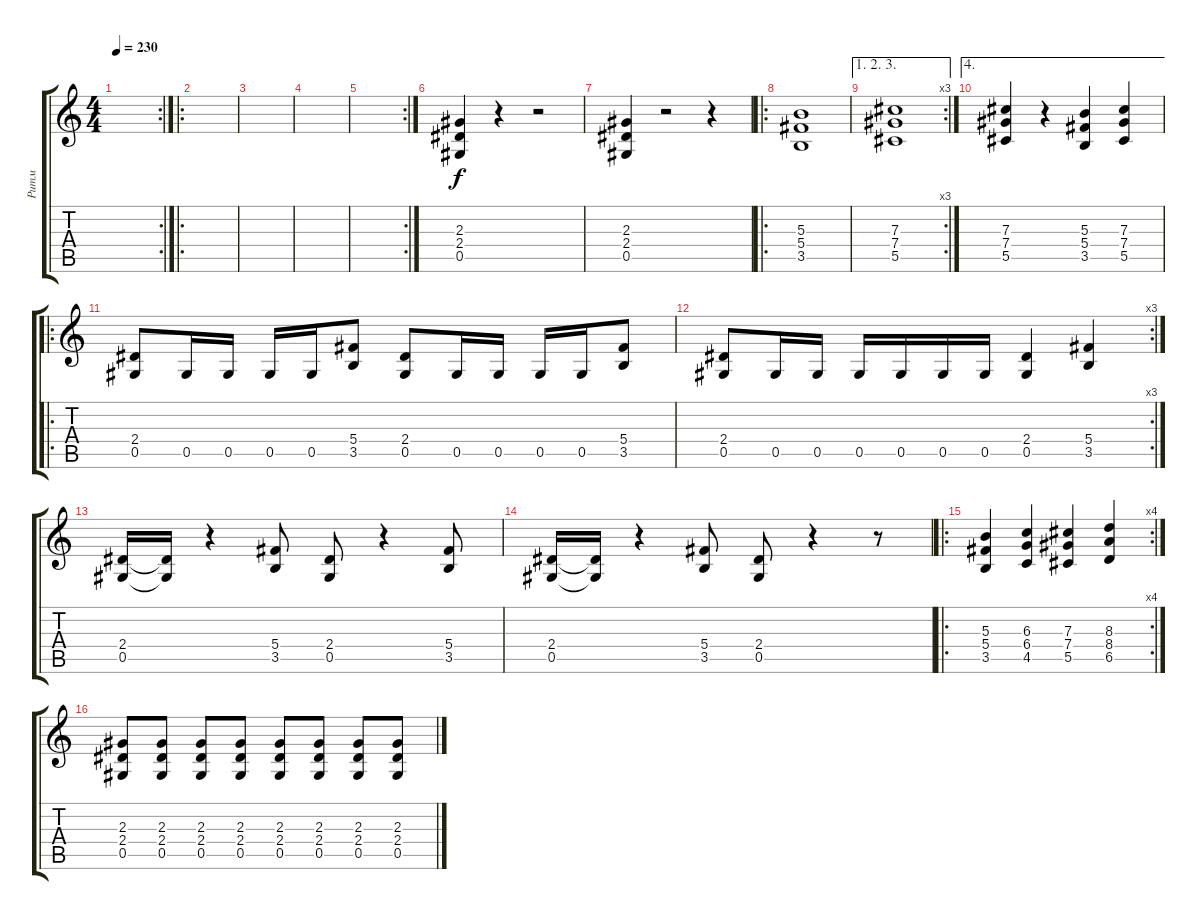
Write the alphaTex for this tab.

\track ("Ритм" "Ритм") {instrument distortionguitar}
\staff {score tabs}
\tuning (Eb4 Bb3 Gb3 Db3 Ab2 Eb2) {hide}
\rc 2
\ts (4 4)
\tempo 230
\clef g2
\ks c
|
\ro
|
|
|
\rc 2
|
(2.3 2.4 0.5).4 r.4 r.2 |
(2.3 2.4 0.5).4 r.2 r.4 |
\ro
(5.3 5.4 3.5).1 |
\ae (1 2 3)
\rc 3
(7.3 7.4 5.5).1 |
\ae 4
(7.3 7.4 5.5).4 r.4 (5.3 5.4 3.5).4 (7.3 7.4 5.5).4 |
\ro
(2.4 0.5).8 0.5.16 0.5.16 0.5.16 0.5.16 (5.4 3.5).8 (2.4 0.5).8 0.5.16 0.5.16 0.5.16 0.5.16 (5.4 3.5).8 |
\rc 3
(2.4 0.5).8 0.5.16 0.5.16 0.5.16 0.5.16 0.5.16 0.5.16 (2.4 0.5).4 (5.4 3.5).4 |
(2.4 0.5).16 (2.4{t} 0.5{t}).16 r.4 (5.4 3.5).8 (2.4 0.5).8 r.4 (5.4 3.5).8 |
(2.4 0.5).16 (2.4{t} 0.5{t}).16 r.4 (5.4 3.5).8 (2.4 0.5).8 r.4 r.8 |
\ro
\rc 4
(5.3 5.4 3.5).4 (6.3 6.4 4.5).4 (7.3 7.4 5.5).4 (8.3 8.4 6.5).4 |
(2.3 2.4 0.5).8 (2.3 2.4 0.5).8 (2.3 2.4 0.5).8 (2.3 2.4 0.5).8 (2.3 2.4 0.5).8 (2.3 2.4 0.5).8 (2.3 2.4 0.5).8 (2.3 2.4 0.5).8
